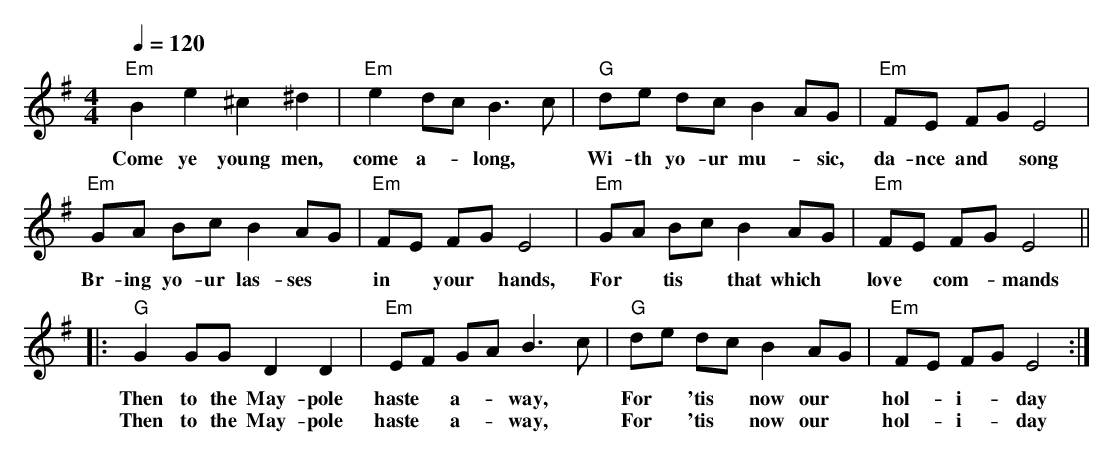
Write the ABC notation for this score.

X:1
T:Staines Morris Song
M:4/4
L:1/8
Q:1/4=120
K:Emin
"Em"B2 e2 ^c2 ^d2|"Em"e2 dc B3 c|"G"de dc B2 AG|"Em"FE FG E4|
w: Come ye young men, come a-*long, *Wi-th yo-ur mu-*sic, da-nce and *song
"Em"GA Bc B2 AG|"Em"FE FG E4|"Em"GA Bc B2 AG|"Em"FE FG E4||
w: Br-ing yo-ur las-ses *in *your *hands, For *tis *that which *love *com-*mands
|:"G"G2 GG D2 D2|"Em"EF GA B3 c|"G"de dc B2 AG|"Em"FE FG E4:|
w: Then to the May-pole haste *a-*way, *For *'tis *now our *hol-*i-*day
w: Then to the May-pole haste *a-*way, *For *'tis *now our *hol-*i-*day
W:
W:Come ye young men, come along
W:With your music, dance and song
W:Bring your lasses in your hands
W:For tis that which love commands
W:Then to the Maypole haste away
W:For 'tis now our holiday
W:Then to the Maypole haste away
W:For 'tis now our holiday
